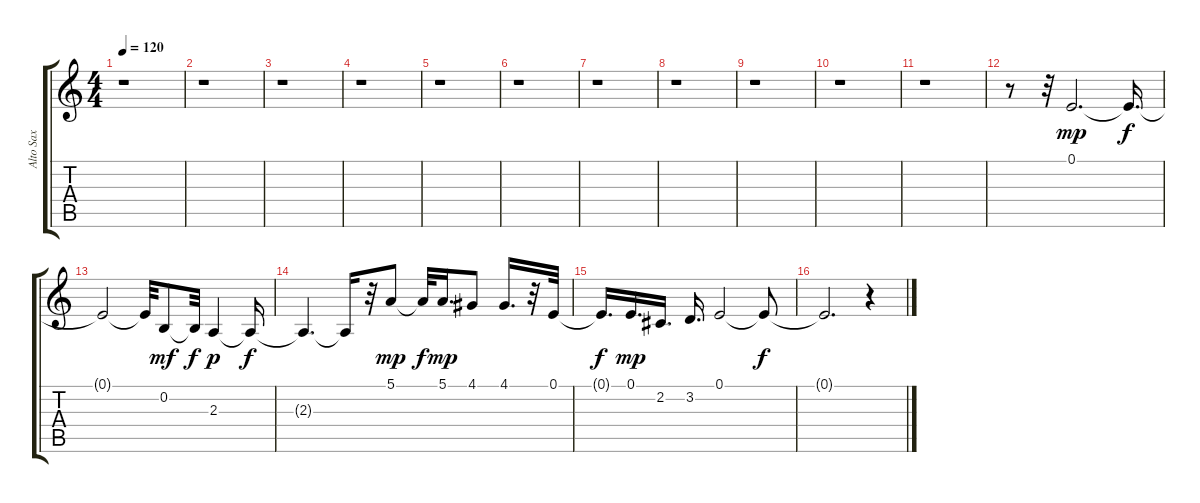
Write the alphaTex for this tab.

\track ("Alto Sax" "Alto Sax") {instrument altosax}
\staff {score tabs}
\tuning (E4 B3 G3 D3 A2 E2) {hide}
\ts (4 4)
\tempo 120
\clef g2
\ks c
r.1{dy mp} |
r.1 |
r.1 |
r.1 |
r.1 |
r.1 |
r.1 |
r.1 |
r.1 |
r.1 |
r.1 |
r.8 r.32 0.1.2{d volume 16} 0.1{t}.16{d dy f} |
0.1{t}.2 0.1{t}.32 0.2.8{dy mf} 0.2{t}.32{dy f} 2.3.4{dy p} 2.3{t}.16{dy f} |
2.3{t}.4{d} 2.3{t}.16 r.32 5.1.8{dy mp} 5.1{t}.32{dy f} 5.1.16{d dy mp} 4.1.8 4.1.16{d} r.32 0.1.32 |
0.1{t}.16{d dy f} 0.1.16{d dy mp volume 16} 2.2.16{d volume 16} 3.2.16{d} 0.1.2 0.1{t}.8{dy f} |
0.1{t}.2{d} r.4
